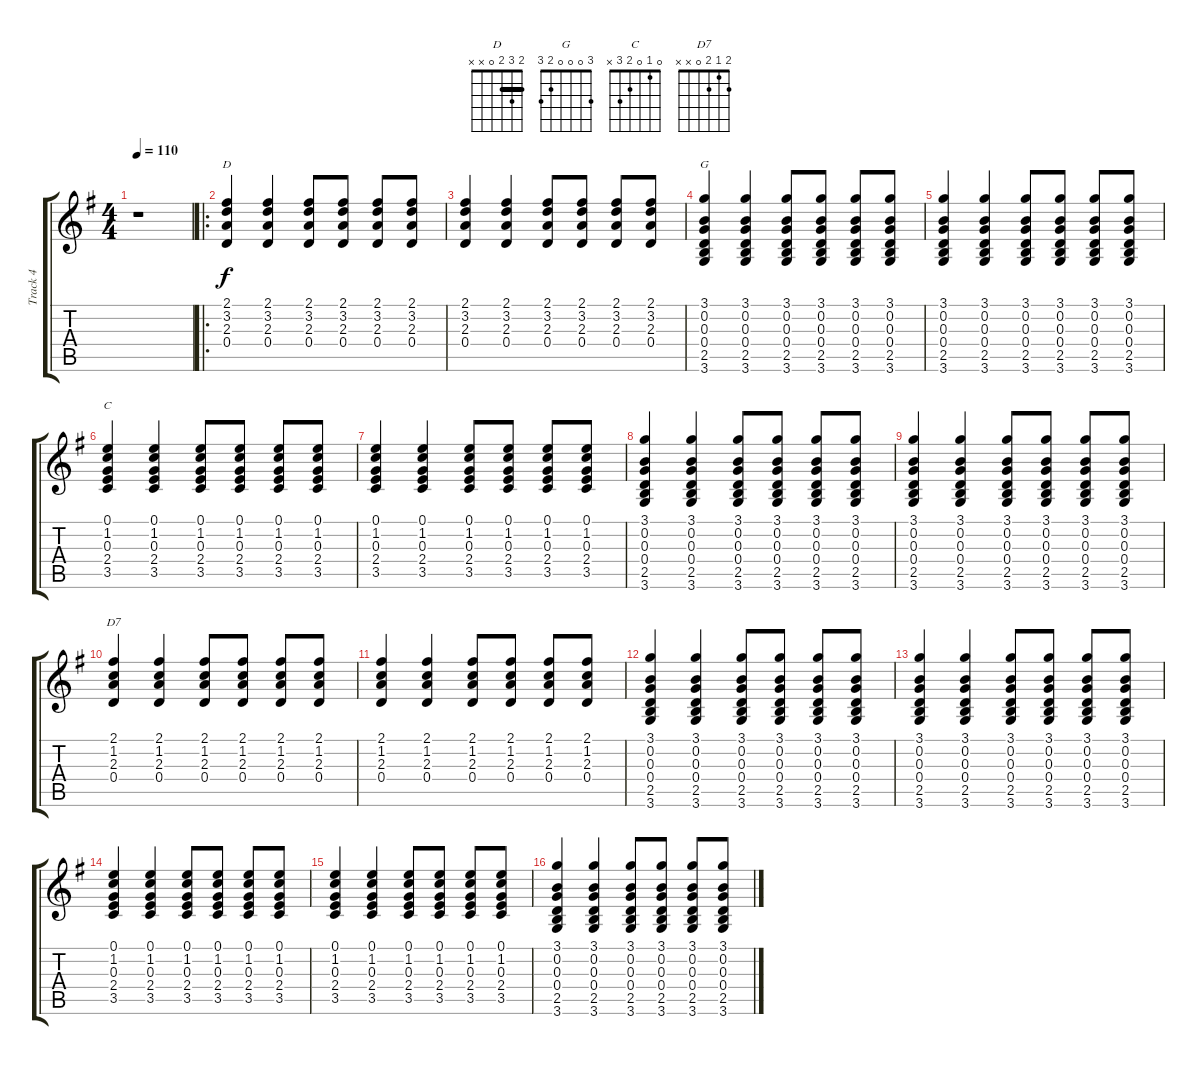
\track ("Track 4" "Track 4") {instrument acousticguitarnylon}
\staff {score tabs}
\tuning (E4 B3 G3 D3 A2 E2) {hide}
\chord ("D" 2 3 2 0 x x) {barre 2}
\chord ("G" 3 0 0 0 2 3)
\chord ("C" 0 1 0 2 3 x)
\chord ("D7" 2 1 2 0 x x)
\ts (4 4)
\tempo 110
\clef g2
\ks g
r.1{dy f instrument acousticguitarnylon} |
\ro
(2.1 3.2 2.3 0.4).4{ch "D"} (2.1 3.2 2.3 0.4).4 (2.1 3.2 2.3 0.4).8 (2.1 3.2 2.3 0.4).8 (2.1 3.2 2.3 0.4).8 (2.1 3.2 2.3 0.4).8 |
(2.1 3.2 2.3 0.4).4 (2.1 3.2 2.3 0.4).4 (2.1 3.2 2.3 0.4).8 (2.1 3.2 2.3 0.4).8 (2.1 3.2 2.3 0.4).8 (2.1 3.2 2.3 0.4).8 |
(3.1 0.2 0.3 0.4 2.5 3.6).4{ch "G"} (3.1 0.2 0.3 0.4 2.5 3.6).4 (3.1 0.2 0.3 0.4 2.5 3.6).8 (3.1 0.2 0.3 0.4 2.5 3.6).8 (3.1 0.2 0.3 0.4 2.5 3.6).8 (3.1 0.2 0.3 0.4 2.5 3.6).8 |
(3.1 0.2 0.3 0.4 2.5 3.6).4 (3.1 0.2 0.3 0.4 2.5 3.6).4 (3.1 0.2 0.3 0.4 2.5 3.6).8 (3.1 0.2 0.3 0.4 2.5 3.6).8 (3.1 0.2 0.3 0.4 2.5 3.6).8 (3.1 0.2 0.3 0.4 2.5 3.6).8 |
(0.1 1.2 0.3 2.4 3.5).4{ch "C"} (0.1 1.2 0.3 2.4 3.5).4 (0.1 1.2 0.3 2.4 3.5).8 (0.1 1.2 0.3 2.4 3.5).8 (0.1 1.2 0.3 2.4 3.5).8 (0.1 1.2 0.3 2.4 3.5).8 |
(0.1 1.2 0.3 2.4 3.5).4 (0.1 1.2 0.3 2.4 3.5).4 (0.1 1.2 0.3 2.4 3.5).8 (0.1 1.2 0.3 2.4 3.5).8 (0.1 1.2 0.3 2.4 3.5).8 (0.1 1.2 0.3 2.4 3.5).8 |
(3.1 0.2 0.3 0.4 2.5 3.6).4 (3.1 0.2 0.3 0.4 2.5 3.6).4 (3.1 0.2 0.3 0.4 2.5 3.6).8 (3.1 0.2 0.3 0.4 2.5 3.6).8 (3.1 0.2 0.3 0.4 2.5 3.6).8 (3.1 0.2 0.3 0.4 2.5 3.6).8 |
(3.1 0.2 0.3 0.4 2.5 3.6).4 (3.1 0.2 0.3 0.4 2.5 3.6).4 (3.1 0.2 0.3 0.4 2.5 3.6).8 (3.1 0.2 0.3 0.4 2.5 3.6).8 (3.1 0.2 0.3 0.4 2.5 3.6).8 (3.1 0.2 0.3 0.4 2.5 3.6).8 |
(2.1 1.2 2.3 0.4).4{ch "D7"} (2.1 1.2 2.3 0.4).4 (2.1 1.2 2.3 0.4).8 (2.1 1.2 2.3 0.4).8 (2.1 1.2 2.3 0.4).8 (2.1 1.2 2.3 0.4).8 |
(2.1 1.2 2.3 0.4).4 (2.1 1.2 2.3 0.4).4 (2.1 1.2 2.3 0.4).8 (2.1 1.2 2.3 0.4).8 (2.1 1.2 2.3 0.4).8 (2.1 1.2 2.3 0.4).8 |
(3.1 0.2 0.3 0.4 2.5 3.6).4 (3.1 0.2 0.3 0.4 2.5 3.6).4 (3.1 0.2 0.3 0.4 2.5 3.6).8 (3.1 0.2 0.3 0.4 2.5 3.6).8 (3.1 0.2 0.3 0.4 2.5 3.6).8 (3.1 0.2 0.3 0.4 2.5 3.6).8 |
(3.1 0.2 0.3 0.4 2.5 3.6).4 (3.1 0.2 0.3 0.4 2.5 3.6).4 (3.1 0.2 0.3 0.4 2.5 3.6).8 (3.1 0.2 0.3 0.4 2.5 3.6).8 (3.1 0.2 0.3 0.4 2.5 3.6).8 (3.1 0.2 0.3 0.4 2.5 3.6).8 |
(0.1 1.2 0.3 2.4 3.5).4 (0.1 1.2 0.3 2.4 3.5).4 (0.1 1.2 0.3 2.4 3.5).8 (0.1 1.2 0.3 2.4 3.5).8 (0.1 1.2 0.3 2.4 3.5).8 (0.1 1.2 0.3 2.4 3.5).8 |
(0.1 1.2 0.3 2.4 3.5).4 (0.1 1.2 0.3 2.4 3.5).4 (0.1 1.2 0.3 2.4 3.5).8 (0.1 1.2 0.3 2.4 3.5).8 (0.1 1.2 0.3 2.4 3.5).8 (0.1 1.2 0.3 2.4 3.5).8 |
(3.1 0.2 0.3 0.4 2.5 3.6).4 (3.1 0.2 0.3 0.4 2.5 3.6).4 (3.1 0.2 0.3 0.4 2.5 3.6).8 (3.1 0.2 0.3 0.4 2.5 3.6).8 (3.1 0.2 0.3 0.4 2.5 3.6).8 (3.1 0.2 0.3 0.4 2.5 3.6).8
